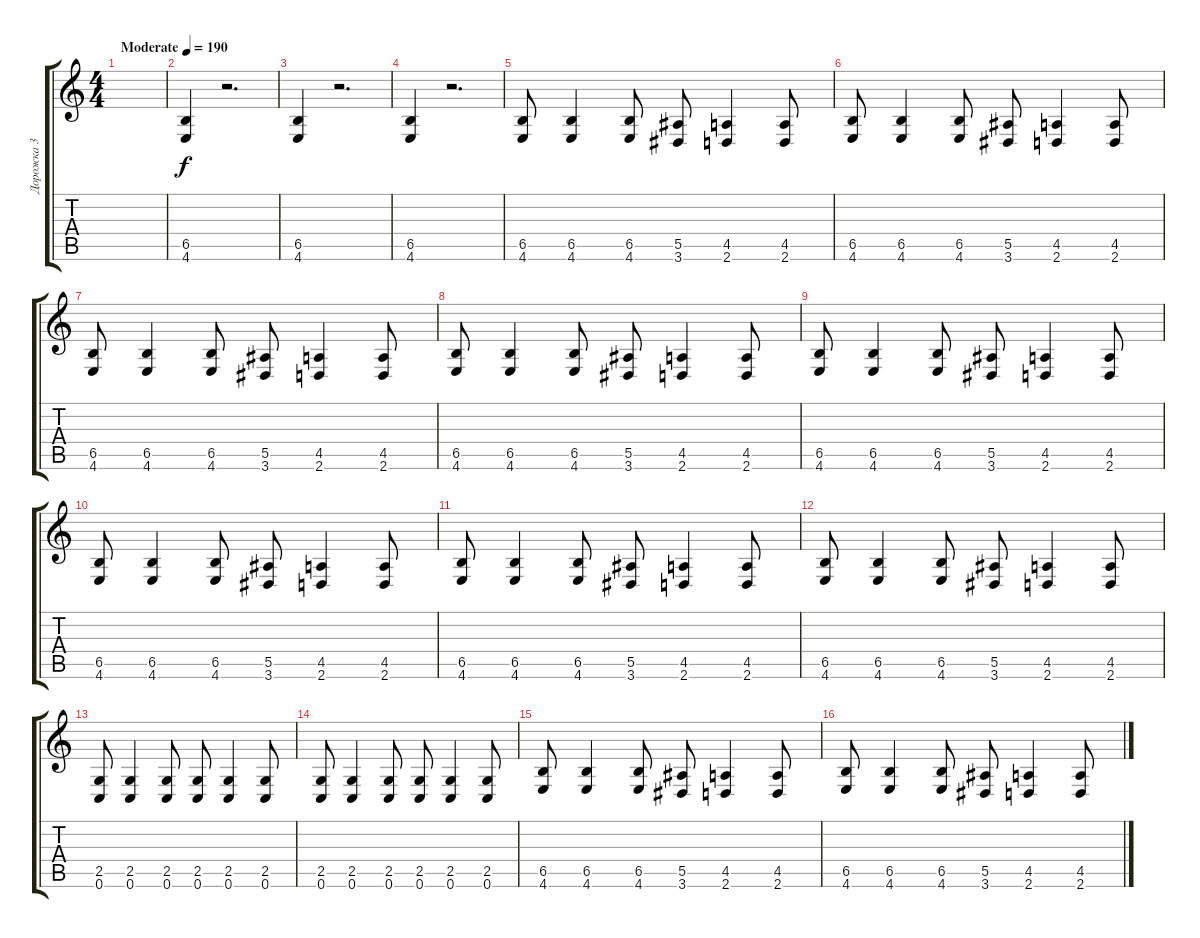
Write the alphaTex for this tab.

\track ("Дорожка 3" "Дорожка 3") {instrument overdrivenguitar}
\staff {score tabs}
\tuning (C4 G3 Eb3 Bb2 F2 C2) {hide}
\ts (4 4)
\tempo (190 "Moderate")
\clef g2
\ks c
|
(6.5 4.6).4 r.2{d} |
(6.5 4.6).4 r.2{d} |
(6.5 4.6).4 r.2{d} |
(6.5 4.6).8 (6.5 4.6).4 (6.5 4.6).8 (5.5 3.6).8 (4.5 2.6).4 (4.5 2.6).8 |
(6.5 4.6).8 (6.5 4.6).4 (6.5 4.6).8 (5.5 3.6).8 (4.5 2.6).4 (4.5 2.6).8 |
(6.5 4.6).8 (6.5 4.6).4 (6.5 4.6).8 (5.5 3.6).8 (4.5 2.6).4 (4.5 2.6).8 |
(6.5 4.6).8 (6.5 4.6).4 (6.5 4.6).8 (5.5 3.6).8 (4.5 2.6).4 (4.5 2.6).8 |
(6.5 4.6).8 (6.5 4.6).4 (6.5 4.6).8 (5.5 3.6).8 (4.5 2.6).4 (4.5 2.6).8 |
(6.5 4.6).8 (6.5 4.6).4 (6.5 4.6).8 (5.5 3.6).8 (4.5 2.6).4 (4.5 2.6).8 |
(6.5 4.6).8 (6.5 4.6).4 (6.5 4.6).8 (5.5 3.6).8 (4.5 2.6).4 (4.5 2.6).8 |
(6.5 4.6).8 (6.5 4.6).4 (6.5 4.6).8 (5.5 3.6).8 (4.5 2.6).4 (4.5 2.6).8 |
(2.5 0.6).8 (2.5 0.6).4 (2.5 0.6).8 (2.5 0.6).8 (2.5 0.6).4 (2.5 0.6).8 |
(2.5 0.6).8 (2.5 0.6).4 (2.5 0.6).8 (2.5 0.6).8 (2.5 0.6).4 (2.5 0.6).8 |
(6.5 4.6).8 (6.5 4.6).4 (6.5 4.6).8 (5.5 3.6).8 (4.5 2.6).4 (4.5 2.6).8 |
(6.5 4.6).8 (6.5 4.6).4 (6.5 4.6).8 (5.5 3.6).8 (4.5 2.6).4 (4.5 2.6).8
